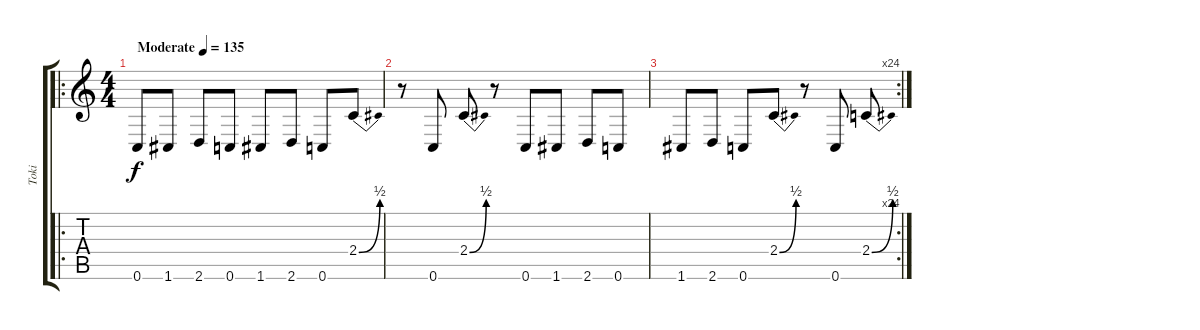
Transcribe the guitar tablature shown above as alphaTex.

\track ("Toki" "Toki") {instrument distortionguitar}
\staff {score tabs}
\tuning (C4 G3 Eb3 Bb2 F2 C2) {hide}
\ro
\ts (4 4)
\tempo (135 "Moderate")
\clef g2
\ks c
0.6.8{dy f instrument distortionguitar} 1.6.8 2.6.8 0.6.8 1.6.8 2.6.8 0.6.8 2.4{be (bend 0 0 60 2)}.8 |
r.8 0.6.8 2.4{be (bend 0 0 60 2)}.8 r.8 0.6.8 1.6.8 2.6.8 0.6.8 |
\rc 24
1.6.8 2.6.8 0.6.8 2.4{be (bend 0 0 60 2)}.8 r.8 0.6.8 2.4{be (bend 0 0 60 2)}.8
